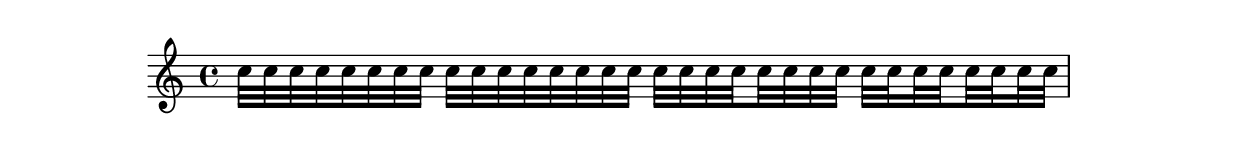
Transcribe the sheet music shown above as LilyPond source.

%% DO NOT EDIT this file manually; it is automatically
%% generated from LSR http://lsr.dsi.unimi.it
%% Make any changes in LSR itself, or in Documentation/snippets/new/ ,
%% and then run scripts/auxiliar/makelsr.py
%%
%% This file is in the public domain.
\version "2.16.0"

\header {
  lsrtags = "rhythms"

  texidoc = "
The beams of consecutive 16th (or shorter) notes are, by default, not
subdivided.  That is, the three (or more) beams stretch unbroken over
entire groups of notes.  This behavior can be modified to subdivide the
beams into sub-groups by setting the property @code{subdivideBeams}.
When set, multiple beams will be subdivided at intervals defined by the
current value of @code{baseMoment} by reducing the multiple beams to
just one beam between the sub-groups. Note that @code{baseMoment}
defaults to one over the denominator of the current time signature if
not set explicitly. It must be set to a fraction giving the duration of
the beam sub-group using the @code{ly:make-moment} function, as shown
in this snippet. Also, when @code{baseMoment} is changed,
@code{beatStructure} should also be changed to match the new
@code{baseMoment}:

"
  doctitle = "Subdividing beams"
} % begin verbatim

\relative c'' {
  c32[ c c c c c c c]
  \set subdivideBeams = ##t
  c32[ c c c c c c c]

  % Set beam sub-group length to an eighth note
  \set baseMoment = #(ly:make-moment 1 8)
  \set beatStructure = #'(2 2 2 2)
  c32[ c c c c c c c]

  % Set beam sub-group length to a sixteenth note
  \set baseMoment = #(ly:make-moment 1 16)
  \set beatStructure = #'(4 4 4 4)
  c32[ c c c c c c c]
}
